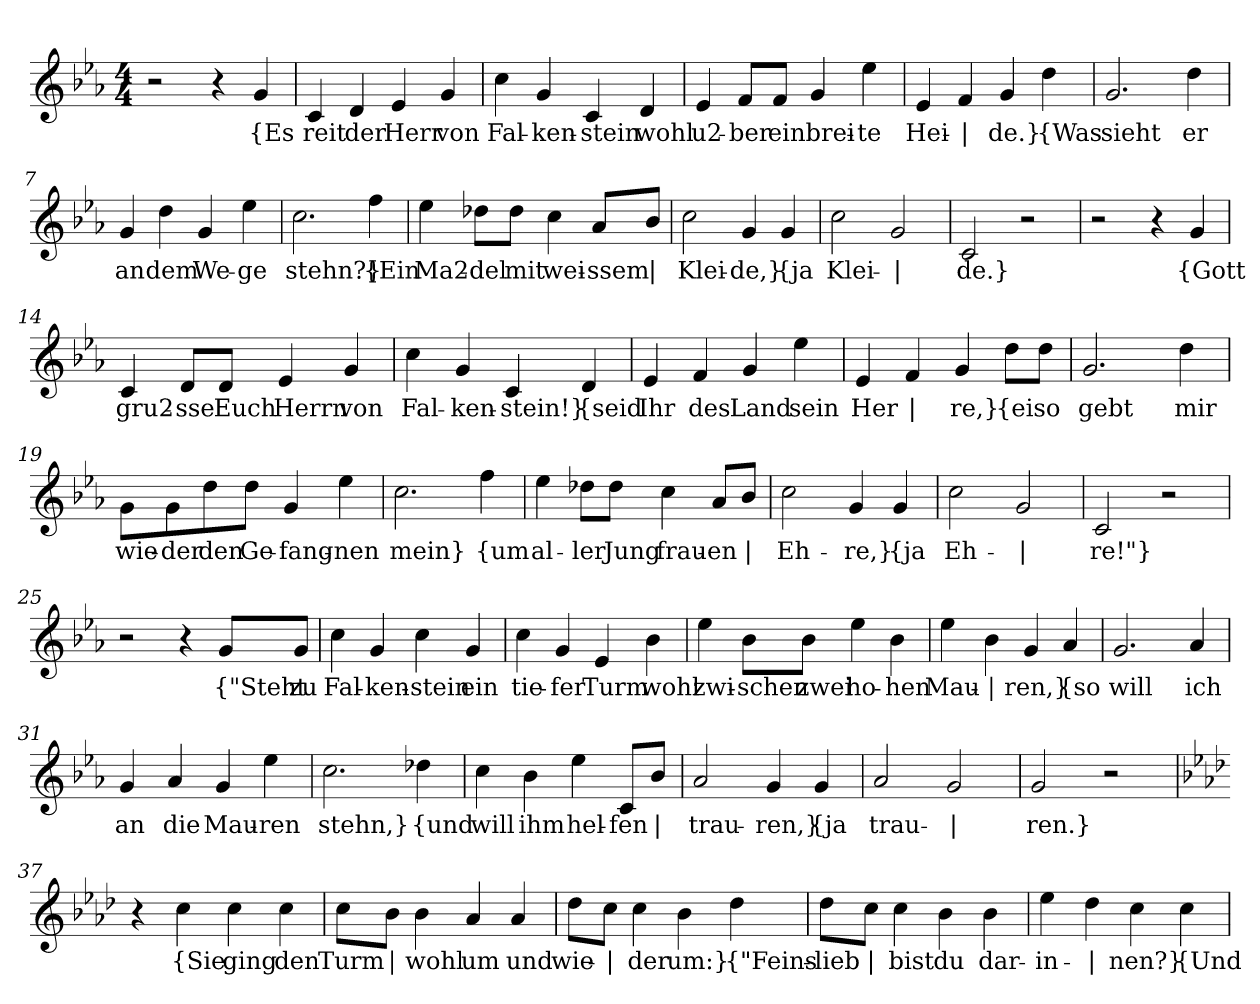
**kern	**text
*part1	*part1
*staff1	*staff1
*clefG2	*
*k[b-e-a-]	*
*M4/4	*
=1	=1
2r	.
4r	.
!	!LO:LY:b
4g/	{Es
=2	=2
!	!LO:LY:b
4c/	reit
!	!LO:LY:b
4d/	der
!	!LO:LY:b
4e-/	Herr
!	!LO:LY:b
4g/	von
=3	=3
!	!LO:LY:b
4cc\	Fal-
!	!LO:LY:b
4g/	-ken-
!	!LO:LY:b
4c/	-stein
!	!LO:LY:b
4d/	wohl
=4	=4
!	!LO:LY:b
4e-/	u2-
!	!LO:LY:b
8f/L	-ber
!	!LO:LY:b
8f/J	ein
!	!LO:LY:b
4g/	brei-
!	!LO:LY:b
4ee-\	-te
=5	=5
!	!LO:LY:b
4e-/	Hei-
!	!LO:LY:b
4f/	|
!	!LO:LY:b
4g/	-de.}
!	!LO:LY:b
4dd\	{Was
!!LO:LB:g=z
=6	=6
!	!LO:LY:b
2.g/	sieht
!	!LO:LY:b
4dd\	er
=7	=7
!	!LO:LY:b
4g/	an
!	!LO:LY:b
4dd\	dem
!	!LO:LY:b
4g/	We-
!	!LO:LY:b
4ee-\	-ge
=8	=8
!	!LO:LY:b
2.cc\	stehn?}
!	!LO:LY:b
4ff\	{Ein
=9	=9
!	!LO:LY:b
4ee-\	Ma2-
!	!LO:LY:b
8dd-X\L	-del
!	!LO:LY:b
8dd-\J	mit
!	!LO:LY:b
4cc\	wei-
!	!LO:LY:b
8a-/L	-ssem
!	!LO:LY:b
8b-/J	|
=10	=10
!	!LO:LY:b
2cc\	Klei-
!	!LO:LY:b
4g/	-de,}
!	!LO:LY:b
4g/	{ja
=11	=11
!	!LO:LY:b
2cc\	Klei-
!	!LO:LY:b
2g/	|
!!LO:LB:g=z
=12	=12
!	!LO:LY:b
2c/	-de.}
2r	.
=13	=13
2r	.
4r	.
!	!LO:LY:b
4g/	{Gott
=14	=14
!	!LO:LY:b
4c/	gru2-
!	!LO:LY:b
8d/L	-sse
!	!LO:LY:b
8d/J	Euch
!	!LO:LY:b
4e-/	Herrn
!	!LO:LY:b
4g/	von
=15	=15
!	!LO:LY:b
4cc\	Fal-
!	!LO:LY:b
4g/	-ken-
!	!LO:LY:b
4c/	-stein!}
!	!LO:LY:b
4d/	{seid
=16	=16
!	!LO:LY:b
4e-/	Ihr
!	!LO:LY:b
4f/	des
!	!LO:LY:b
4g/	Land
!	!LO:LY:b
4ee-\	sein
!!LO:LB:g=z
=17	=17
!	!LO:LY:b
4e-/	Her
!	!LO:LY:b
4f/	|
!	!LO:LY:b
4g/	-re,}
!	!LO:LY:b
8dd\L	{ei
!	!LO:LY:b
8dd\J	so
=18	=18
!	!LO:LY:b
2.g/	gebt
!	!LO:LY:b
4dd\	mir
=19	=19
!	!LO:LY:b
8g\L	wie-
!	!LO:LY:b
8g\	-der
!	!LO:LY:b
8dd\	den
!	!LO:LY:b
8dd\J	Ge-
!	!LO:LY:b
4g/	-fang-
!	!LO:LY:b
4ee-\	-nen
=20	=20
!	!LO:LY:b
2.cc\	mein}
!	!LO:LY:b
4ff\	{um
=21	=21
!	!LO:LY:b
4ee-\	al-
!	!LO:LY:b
8dd-X\L	-ler
!	!LO:LY:b
8dd-\J	Jung
!	!LO:LY:b
4cc\	frau-
!	!LO:LY:b
8a-/L	-en
!	!LO:LY:b
8b-/J	|
!!LO:LB:g=z
=22	=22
!	!LO:LY:b
2cc\	Eh-
!	!LO:LY:b
4g/	-re,}
!	!LO:LY:b
4g/	{ja
=23	=23
!	!LO:LY:b
2cc\	Eh-
!	!LO:LY:b
2g/	|
=24	=24
!	!LO:LY:b
2c/	-re!"}
2r	.
=25	=25
2r	.
4r	.
!	!LO:LY:b
8g/L	{"Steht
!	!LO:LY:b
8g/J	zu
=26	=26
!	!LO:LY:b
4cc\	Fal-
!	!LO:LY:b
4g/	-ken-
!	!LO:LY:b
4cc\	-stein
!	!LO:LY:b
4g/	ein
=27	=27
!	!LO:LY:b
4cc\	tie-
!	!LO:LY:b
4g/	-fer
!	!LO:LY:b
4e-/	Turm
!	!LO:LY:b
4b-\	wohl
!!LO:LB:g=z
=28	=28
!	!LO:LY:b
4ee-\	zwi-
!	!LO:LY:b
8b-\L	-schen
!	!LO:LY:b
8b-\J	zwei
!	!LO:LY:b
4ee-\	ho-
!	!LO:LY:b
4b-\	-hen
=29	=29
!	!LO:LY:b
4ee-\	Mau-
!	!LO:LY:b
4b-\	|
!	!LO:LY:b
4g/	-ren,}
!	!LO:LY:b
4a-/	{so
=30	=30
!	!LO:LY:b
2.g/	will
!	!LO:LY:b
4a-/	ich
=31	=31
!	!LO:LY:b
4g/	an
!	!LO:LY:b
4a-/	die
!	!LO:LY:b
4g/	Mau-
!	!LO:LY:b
4ee-\	-ren
=32	=32
!	!LO:LY:b
2.cc\	stehn,}
!	!LO:LY:b
4dd-X\	{und
!!LO:LB:g=z
=33	=33
!	!LO:LY:b
4cc\	will
!	!LO:LY:b
4b-\	ihm
!	!LO:LY:b
4ee-\	hel-
!	!LO:LY:b
8c/L	-fen
!	!LO:LY:b
8b-/J	|
=34	=34
!	!LO:LY:b
2a-/	trau-
!	!LO:LY:b
4g/	-ren,}
!	!LO:LY:b
4g/	{ja
=35	=35
!	!LO:LY:b
2a-/	trau-
!	!LO:LY:b
2g/	|
=36	=36
!	!LO:LY:b
2g/	-ren.}
2r	.
=37	=37
*k[b-e-a-d-]	*
4r	.
!	!LO:LY:b
4cc\	{Sie
!	!LO:LY:b
4cc\	ging
!	!LO:LY:b
4cc\	den
=38	=38
!	!LO:LY:b
8cc\L	Turm
!	!LO:LY:b
8b-\J	|
!	!LO:LY:b
4b-\	wohl
!	!LO:LY:b
4a-/	um
!	!LO:LY:b
4a-/	und
!!LO:LB:g=z
=39	=39
!	!LO:LY:b
8dd-\L	wie-
!	!LO:LY:b
8cc\J	|
!	!LO:LY:b
4cc\	-der
!	!LO:LY:b
4b-\	um:}
!	!LO:LY:b
4dd-\	{"Feins-
=40	=40
!	!LO:LY:b
8dd-\L	lieb
!	!LO:LY:b
8cc\J	|
!	!LO:LY:b
4cc\	bist
!	!LO:LY:b
4b-\	du
!	!LO:LY:b
4b-\	dar-
=41	=41
!	!LO:LY:b
4ee-\	-in-
!	!LO:LY:b
4dd-\	|
!	!LO:LY:b
4cc\	-nen?}
!	!LO:LY:b
4cc\	{Und
=	=
*-	*-
